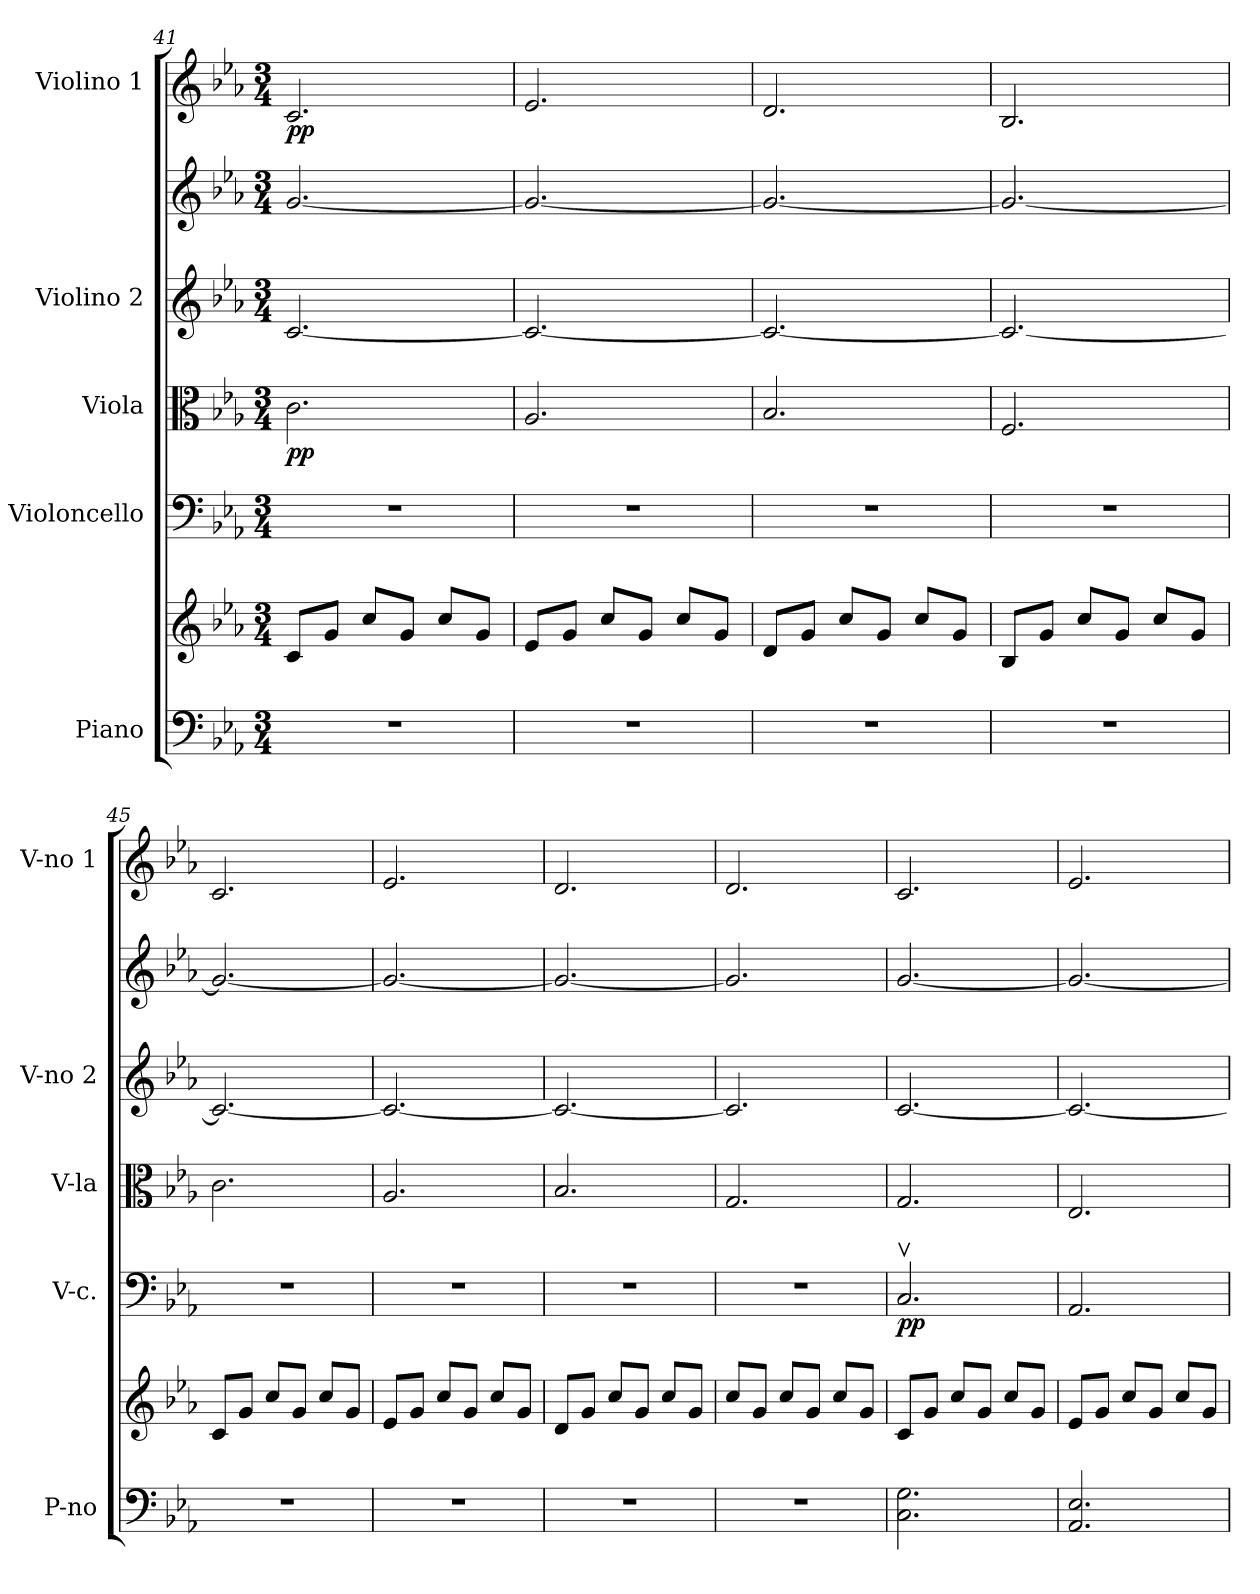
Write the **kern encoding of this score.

**kern	**kern	**kern	**dynam	**kern	**dynam	**kern	**kern	**kern	**dynam
*part5	*part5	*part4	*part4	*part3	*part3	*part2	*part2	*part1	*part1
*staff7	*staff6	*staff5	*staff5	*staff4	*staff4	*staff3	*staff2	*staff1	*staff1
*I"Piano	*	*I"Violoncello	*	*I"Viola	*	*I"Violino 2	*	*I"Violino 1	*
*I'P-no	*	*I'V-c.	*	*I'V-la	*	*I'V-no 2	*	*I'V-no 1	*
*clefF4	*clefG2	*clefF4	*	*clefC3	*	*clefG2	*clefG2	*clefG2	*
*k[b-e-a-]	*k[b-e-a-]	*k[b-e-a-]	*	*k[b-e-a-]	*	*k[b-e-a-]	*k[b-e-a-]	*k[b-e-a-]	*
*M3/4	*M3/4	*M3/4	*	*M3/4	*	*M3/4	*M3/4	*M3/4	*
=41	=41	=41	=41	=41	=41	=41	=41	=41	=41
!	!	!	!	!	!LO:DY:b	!	!	!	!LO:DY:b
2.r	8c/L	2.r	.	2.c\	pp	[2.c/	[2.g/	2.c/	pp
.	8g/J	.	.	.	.	.	.	.	.
.	8cc/L	.	.	.	.	.	.	.	.
.	8g/J	.	.	.	.	.	.	.	.
.	8cc/L	.	.	.	.	.	.	.	.
.	8g/J	.	.	.	.	.	.	.	.
=42	=42	=42	=42	=42	=42	=42	=42	=42	=42
2.r	8e-/L	2.r	.	2.A-/	.	2.c/_	2.g/_	2.e-/	.
.	8g/J	.	.	.	.	.	.	.	.
.	8cc/L	.	.	.	.	.	.	.	.
.	8g/J	.	.	.	.	.	.	.	.
.	8cc/L	.	.	.	.	.	.	.	.
.	8g/J	.	.	.	.	.	.	.	.
=43	=43	=43	=43	=43	=43	=43	=43	=43	=43
2.r	8d/L	2.r	.	2.B-/	.	2.c/_	2.g/_	2.d/	.
.	8g/J	.	.	.	.	.	.	.	.
.	8cc/L	.	.	.	.	.	.	.	.
.	8g/J	.	.	.	.	.	.	.	.
.	8cc/L	.	.	.	.	.	.	.	.
.	8g/J	.	.	.	.	.	.	.	.
!!LO:PB:g=z
=44	=44	=44	=44	=44	=44	=44	=44	=44	=44
2.r	8B-/L	2.r	.	2.F/	.	2.c/_	2.g/_	2.B-/	.
.	8g/J	.	.	.	.	.	.	.	.
.	8cc/L	.	.	.	.	.	.	.	.
.	8g/J	.	.	.	.	.	.	.	.
.	8cc/L	.	.	.	.	.	.	.	.
.	8g/J	.	.	.	.	.	.	.	.
=45	=45	=45	=45	=45	=45	=45	=45	=45	=45
2.r	8c/L	2.r	.	2.c\	.	2.c/_	2.g/_	2.c/	.
.	8g/J	.	.	.	.	.	.	.	.
.	8cc/L	.	.	.	.	.	.	.	.
.	8g/J	.	.	.	.	.	.	.	.
.	8cc/L	.	.	.	.	.	.	.	.
.	8g/J	.	.	.	.	.	.	.	.
=46	=46	=46	=46	=46	=46	=46	=46	=46	=46
2.r	8e-/L	2.r	.	2.A-/	.	2.c/_	2.g/_	2.e-/	.
.	8g/J	.	.	.	.	.	.	.	.
.	8cc/L	.	.	.	.	.	.	.	.
.	8g/J	.	.	.	.	.	.	.	.
.	8cc/L	.	.	.	.	.	.	.	.
.	8g/J	.	.	.	.	.	.	.	.
=47	=47	=47	=47	=47	=47	=47	=47	=47	=47
2.r	8d/L	2.r	.	2.B-/	.	2.c/_	2.g/_	2.d/	.
.	8g/J	.	.	.	.	.	.	.	.
.	8cc/L	.	.	.	.	.	.	.	.
.	8g/J	.	.	.	.	.	.	.	.
.	8cc/L	.	.	.	.	.	.	.	.
.	8g/J	.	.	.	.	.	.	.	.
=48	=48	=48	=48	=48	=48	=48	=48	=48	=48
2.r	8cc/L	2.r	.	2.G/	.	2.c/]	2.g/]	2.d/	.
.	8g/J	.	.	.	.	.	.	.	.
.	8cc/L	.	.	.	.	.	.	.	.
.	8g/J	.	.	.	.	.	.	.	.
.	8cc/L	.	.	.	.	.	.	.	.
.	8g/J	.	.	.	.	.	.	.	.
=49	=49	=49	=49	=49	=49	=49	=49	=49	=49
!	!	!	!LO:DY:b	!	!	!	!	!	!
2.C\ 2.G\	8c/L	2.Cv/	pp	2.G/	.	[2.c/	[2.g/	2.c/	.
.	8g/J	.	.	.	.	.	.	.	.
.	8cc/L	.	.	.	.	.	.	.	.
.	8g/J	.	.	.	.	.	.	.	.
.	8cc/L	.	.	.	.	.	.	.	.
.	8g/J	.	.	.	.	.	.	.	.
!!LO:PB:g=z
=50	=50	=50	=50	=50	=50	=50	=50	=50	=50
2.AA-/ 2.E-/	8e-/L	2.AA-/	.	2.E-/	.	2.c/_	2.g/_	2.e-/	.
.	8g/J	.	.	.	.	.	.	.	.
.	8cc/L	.	.	.	.	.	.	.	.
.	8g/J	.	.	.	.	.	.	.	.
.	8cc/L	.	.	.	.	.	.	.	.
.	8g/J	.	.	.	.	.	.	.	.
=	=	=	=	=	=	=	=	=	=
*-	*-	*-	*-	*-	*-	*-	*-	*-	*-
